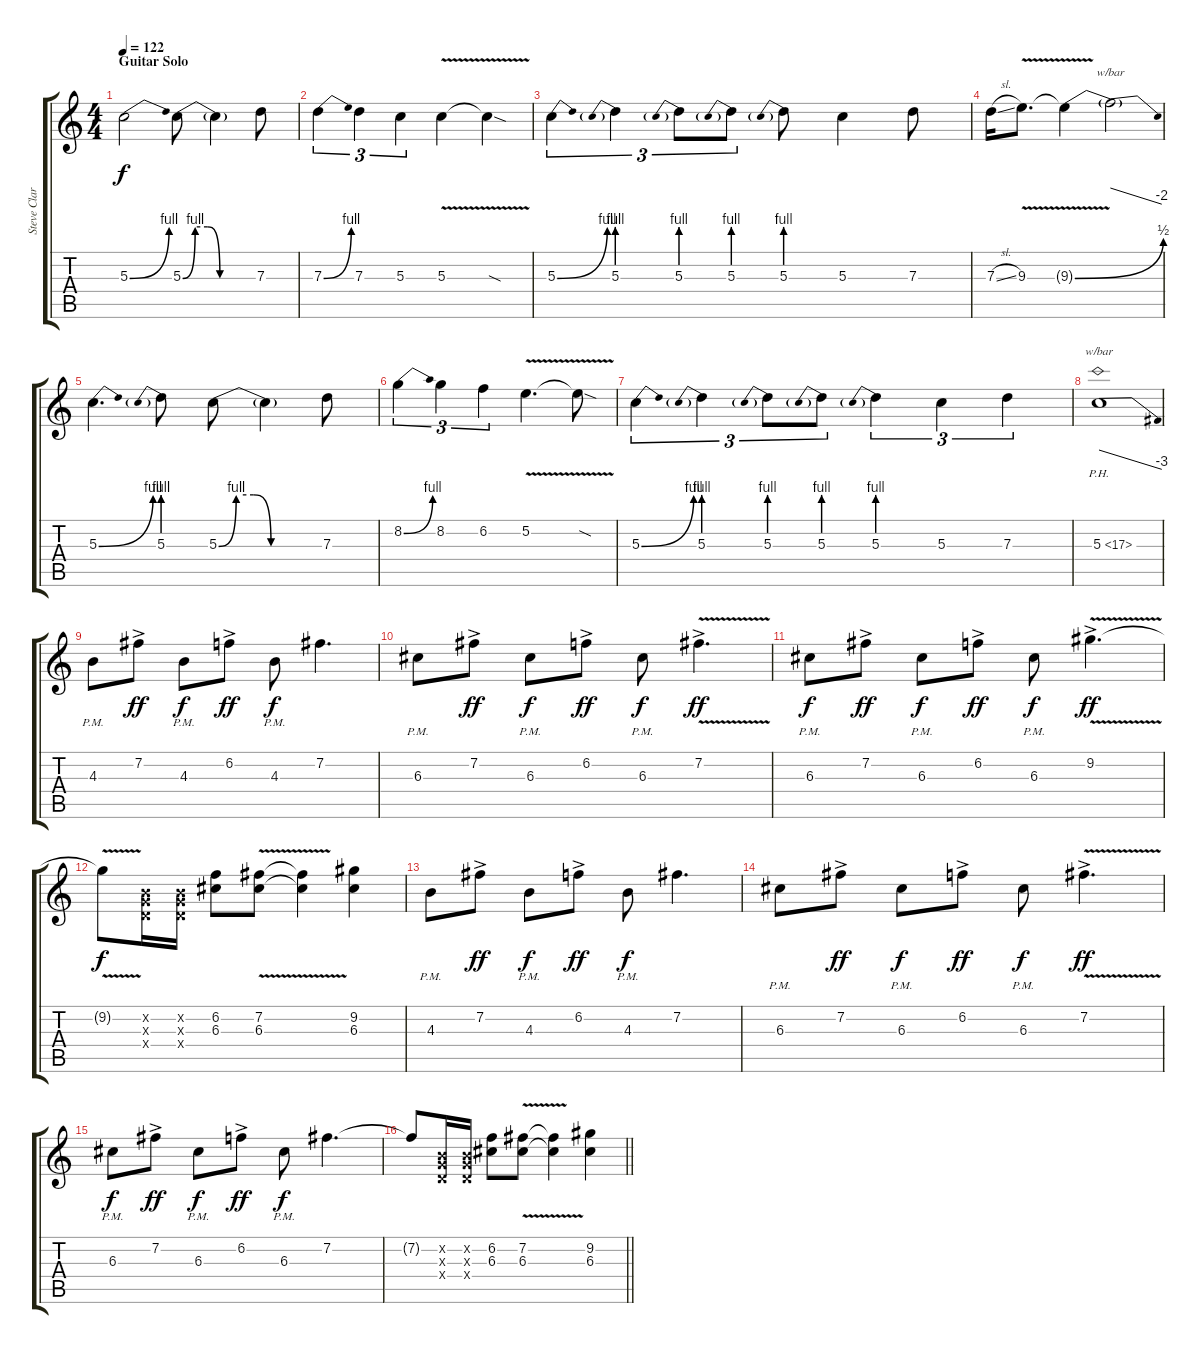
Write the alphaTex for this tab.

\track ("Steve Clark" "Steve Clar") {instrument distortionguitar}
\staff {score tabs}
\tuning (E4 B3 G3 D3 A2 E2) {hide}
\ts (4 4)
\section ("" "Guitar Solo")
\tempo 122
\clef g2
\ks c
5.3{be (bend 0 0 60 4)}.2{dy f} 5.3{be (custom 0 0 10 4 20 4 30 0 60 0)}.8 5.3{t}.4 7.3.8 |
7.3{be (bend 0 0 60 4)}.4{tu (3 2)} 7.3.4{tu (3 2)} 5.3.4{tu (3 2)} 5.3{v}.4 5.3{sod t}.4 |
5.3{be (bend 0 0 60 4)}.4{tu (3 2)} 5.3{be (prebend 0 4 60 4)}.4{tu (3 2)} 5.3{be (prebend 0 4 60 4)}.8{tu (3 2)} 5.3{be (prebend 0 4 60 4)}.8{tu (3 2)} 5.3{be (prebend 0 4 60 4)}.8 5.3.4 7.3.8 |
7.3{sl}.16 9.3{v}.8{d} 9.3{be (bend 0 0 60 2) t}.4 9.3{t}.2{tbe (dive default 0 0 60 -8)} |
5.3{be (bend 0 0 60 4)}.4{d} 5.3{be (prebend 0 4 60 4)}.8 5.3{be (custom 0 0 10 4 20 4 30 0 60 0)}.8 5.3{t}.4 7.3.8 |
8.2{be (bend 0 0 60 4)}.4{tu (3 2)} 8.2.4{tu (3 2)} 6.2.4{tu (3 2)} 5.2{v}.4{d} 5.2{sod t}.8 |
5.3{be (bend 0 0 60 4)}.4{tu (3 2)} 5.3{be (prebend 0 4 60 4)}.4{tu (3 2)} 5.3{be (prebend 0 4 60 4)}.8{tu (3 2)} 5.3{be (prebend 0 4 60 4)}.8{tu (3 2)} 5.3{be (prebend 0 4 60 4)}.4{tu (3 2)} 5.3.4{tu (3 2)} 7.3.4{tu (3 2)} |
5.3{ph 12}.1{tbe (dive default 0 0 60 -12)} |
4.3{pm}.8 7.2{ac}.8{dy ff} 4.3{pm}.8{dy f} 6.2{ac}.8{dy ff} 4.3{pm}.8{dy f} 7.2.4{d} |
6.3{pm}.8 7.2{ac}.8{dy ff} 6.3{pm}.8{dy f} 6.2{ac}.8{dy ff} 6.3{pm}.8{dy f} 7.2{v ac}.4{d dy ff} |
6.3{pm}.8{dy f} 7.2{ac}.8{dy ff} 6.3{pm}.8{dy f} 6.2{ac}.8{dy ff} 6.3{pm}.8{dy f} 9.2{v ac}.4{d dy ff} |
9.2{t}.8{dy f} (0.2{x} 0.3{x} 0.4{x}).16 (0.2{x} 0.3{x} 0.4{x}).16 (6.2 6.3).8 (7.2{v} 6.3).8 (7.2{t} 6.3{t}).4 (9.2 6.3).4 |
4.3{pm}.8 7.2{ac}.8{dy ff} 4.3{pm}.8{dy f} 6.2{ac}.8{dy ff} 4.3{pm}.8{dy f} 7.2.4{d} |
6.3{pm}.8 7.2{ac}.8{dy ff} 6.3{pm}.8{dy f} 6.2{ac}.8{dy ff} 6.3{pm}.8{dy f} 7.2{v ac}.4{d dy ff} |
6.3{pm}.8{dy f} 7.2{ac}.8{dy ff} 6.3{pm}.8{dy f} 6.2{ac}.8{dy ff} 6.3{pm}.8{dy f} 7.2.4{d} |
\barLineRight lightlight
7.2{t}.8 (0.2{x} 0.3{x} 0.4{x}).16 (0.2{x} 0.3{x} 0.4{x}).16 (6.2 6.3).8 (7.2{v} 6.3).8 (7.2{t} 6.3{t}).4 (9.2 6.3).4
